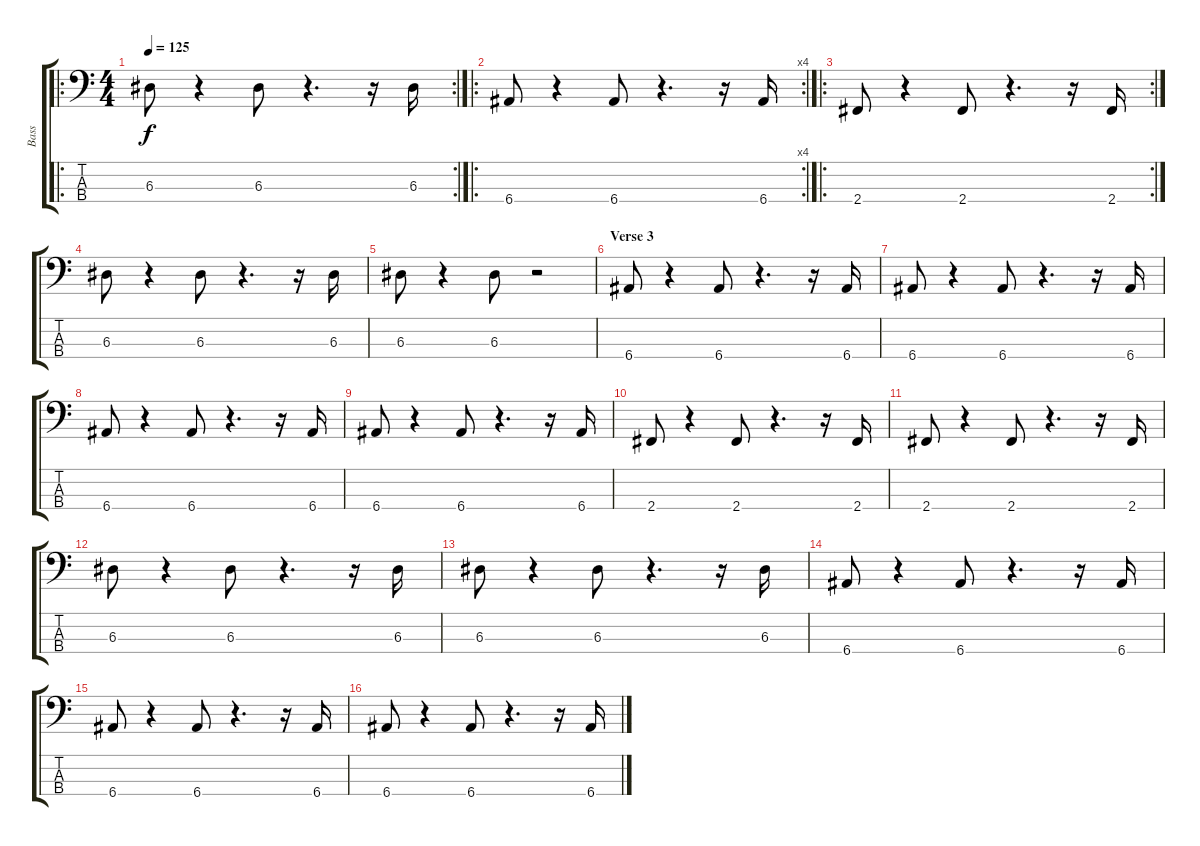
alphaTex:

\track ("Bass" "Bass") {instrument electricbassfinger}
\staff {score tabs}
\tuning (G2 D2 A1 E1) {hide}
\ro
\rc 2
\ts (4 4)
\tempo 125
\clef f4
\ks c
6.3.8{dy f} r.4 6.3.8 r.4{d} r.16 6.3.16 |
\ro
\rc 4
6.4.8 r.4 6.4.8 r.4{d} r.16 6.4.16 |
\ro
\rc 2
2.4.8 r.4 2.4.8 r.4{d} r.16 2.4.16 |
6.3.8 r.4 6.3.8 r.4{d} r.16 6.3.16 |
6.3.8 r.4 6.3.8 r.2 |
\section ("" "Verse 3")
6.4.8 r.4 6.4.8 r.4{d} r.16 6.4.16 |
6.4.8 r.4 6.4.8 r.4{d} r.16 6.4.16 |
6.4.8 r.4 6.4.8 r.4{d} r.16 6.4.16 |
6.4.8 r.4 6.4.8 r.4{d} r.16 6.4.16 |
2.4.8 r.4 2.4.8 r.4{d} r.16 2.4.16 |
2.4.8 r.4 2.4.8 r.4{d} r.16 2.4.16 |
6.3.8 r.4 6.3.8 r.4{d} r.16 6.3.16 |
6.3.8 r.4 6.3.8 r.4{d} r.16 6.3.16 |
6.4.8 r.4 6.4.8 r.4{d} r.16 6.4.16 |
6.4.8 r.4 6.4.8 r.4{d} r.16 6.4.16 |
6.4.8 r.4 6.4.8 r.4{d} r.16 6.4.16
